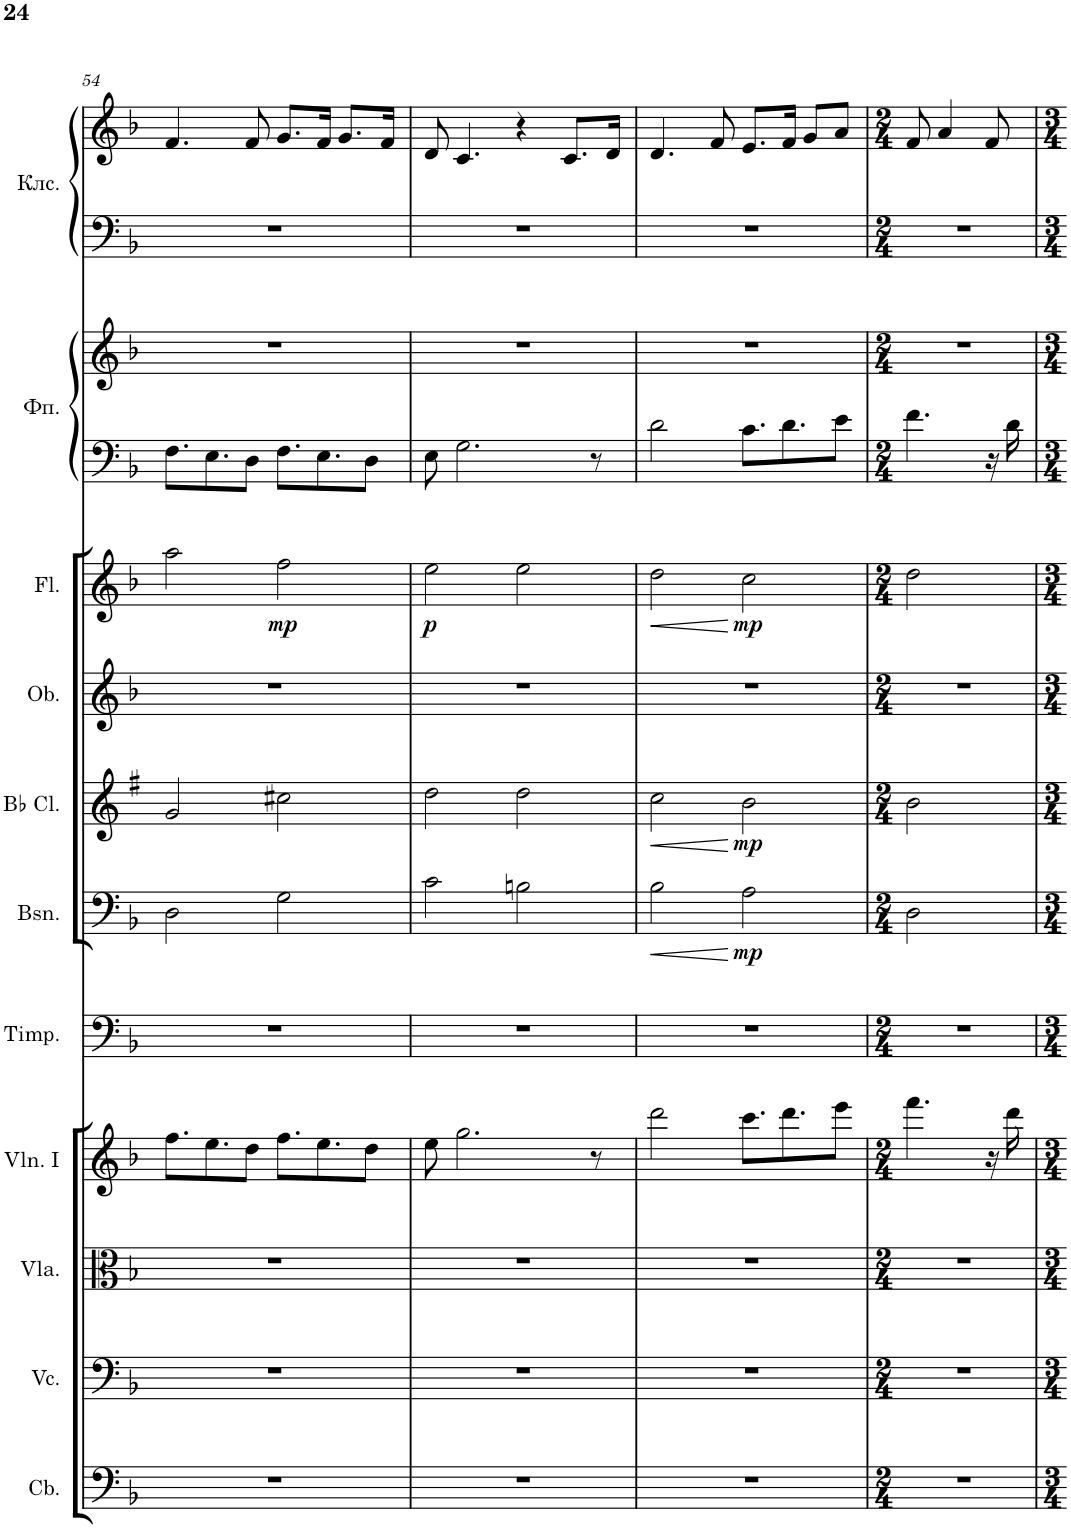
**kern	**kern	**kern	**kern	**kern	**kern	**dynam	**kern	**dynam	**kern	**kern	**dynam	**kern	**kern	**kern	**kern
*part11	*part10	*part9	*part8	*part7	*part6	*part6	*part5	*part5	*part4	*part3	*part3	*part2	*part2	*part1	*part1
*staff13	*staff12	*staff11	*staff10	*staff9	*staff8	*staff8	*staff7	*staff7	*staff6	*staff5	*staff5	*staff4	*staff3	*staff2	*staff1
*I"Contrabasses	*I"Violoncellos	*I"Violas	*I"Violins I	*I"Timpani	*I"Bassoons	*	*I"Clarinets in Bb	*	*I"Oboes	*I"Flutes	*	*I"Фортепиано	*	*I"Клавесин	*
*I'Cb.	*I'Vc.	*I'Vla.	*I'Vln. I	*I'Timp.	*I'Bsn.	*	*	*	*I'Ob.	*I'Fl.	*	*	*	*	*
!!LO:PB:g=z
*clefF4	*clefF4	*clefC3	*clefG2	*clefF4	*clefF4	*	*clefG2	*	*clefG2	*clefG2	*	*clefF4	*clefG2	*clefF4	*clefG2
*Trd7c12	*	*	*	*	*	*	*Trd1c2	*	*	*	*	*	*	*	*
*k[b-]	*k[b-]	*k[b-]	*k[b-]	*k[b-]	*k[b-]	*	*k[f#]	*	*k[b-]	*k[b-]	*	*k[b-]	*k[b-]	*k[b-]	*k[b-]
*M4/4	*M4/4	*M4/4	*M4/4	*M4/4	*M4/4	*	*M4/4	*	*M4/4	*M4/4	*	*M4/4	*M4/4	*M4/4	*M4/4
=54	=54	=54	=54	=54	=54	=54	=54	=54	=54	=54	=54	=54	=54	=54	=54
1r	1r	1r	8.ff\L	1r	2D\	.	2g/	.	1r	2aa\	.	8.F\L	1r	1r	4.f/
.	.	.	8.ee\	.	.	.	.	.	.	.	.	8.E\	.	.	.
.	.	.	8dd\J	.	.	.	.	.	.	.	.	8D\J	.	.	8f/
!	!	!	!	!	!	!	!	!	!	!	!LO:DY:b	!	!	!	!
.	.	.	8.ff\L	.	2G\	.	2cc#X\	.	.	2ff\	mp	8.F\L	.	.	8.g/L
.	.	.	8.ee\	.	.	.	.	.	.	.	.	8.E\	.	.	16f/Jk
.	.	.	.	.	.	.	.	.	.	.	.	.	.	.	8.g/L
.	.	.	8dd\J	.	.	.	.	.	.	.	.	8D\J	.	.	.
.	.	.	.	.	.	.	.	.	.	.	.	.	.	.	16f/Jk
=55	=55	=55	=55	=55	=55	=55	=55	=55	=55	=55	=55	=55	=55	=55	=55
!	!	!	!	!	!	!	!	!	!	!	!LO:DY:b	!	!	!	!
1r	1r	1r	8ee\	1r	2c\	.	2dd\	.	1r	2ee\	p	8E\	1r	1r	8d/
.	.	.	2.gg\	.	.	.	.	.	.	.	.	2.G\	.	.	4.c/
.	.	.	.	.	2Bn\	.	2dd\	.	.	2ee\	.	.	.	.	4r
.	.	.	.	.	.	.	.	.	.	.	.	.	.	.	8.c/L
.	.	.	8r	.	.	.	.	.	.	.	.	8r	.	.	.
.	.	.	.	.	.	.	.	.	.	.	.	.	.	.	16d/Jk
=56	=56	=56	=56	=56	=56	=56	=56	=56	=56	=56	=56	=56	=56	=56	=56
!	!	!	!	!	!	!LO:HP:b	!	!LO:HP:b	!	!	!LO:HP:b	!	!	!	!
1r	1r	1r	2ddd\	1r	2B-\	<	2cc\	<	1r	2dd\	<	2d\	1r	1r	4.d/
.	.	.	.	.	.	.	.	.	.	.	.	.	.	.	8f/
!	!	!	!	!	!	!LO:DY:n=1:b	!	!LO:DY:n=1:b	!	!	!LO:DY:n=1:b	!	!	!	!
.	.	.	8.ccc\L	.	2A\	[ mp	2b\	[ mp	.	2cc\	[ mp	8.c\L	.	.	8.e/L
.	.	.	8.ddd\	.	.	.	.	.	.	.	.	8.d\	.	.	16f/Jk
.	.	.	.	.	.	.	.	.	.	.	.	.	.	.	8g/L
.	.	.	8eee\J	.	.	.	.	.	.	.	.	8e\J	.	.	8a/J
=57	=57	=57	=57	=57	=57	=57	=57	=57	=57	=57	=57	=57	=57	=57	=57
*M2/4	*M2/4	*M2/4	*M2/4	*M2/4	*M2/4	*	*M2/4	*	*M2/4	*M2/4	*	*M2/4	*M2/4	*M2/4	*M2/4
2r	2r	2r	4.fff\	2r	2D\	.	2b\	.	2r	2dd\	.	4.f\	2r	2r	8f/
.	.	.	.	.	.	.	.	.	.	.	.	.	.	.	4a/
.	.	.	16r	.	.	.	.	.	.	.	.	16r	.	.	8f/
.	.	.	16ddd\	.	.	.	.	.	.	.	.	16d\	.	.	.
=	=	=	=	=	=	=	=	=	=	=	=	=	=	=	=
*-	*-	*-	*-	*-	*-	*-	*-	*-	*-	*-	*-	*-	*-	*-	*-
